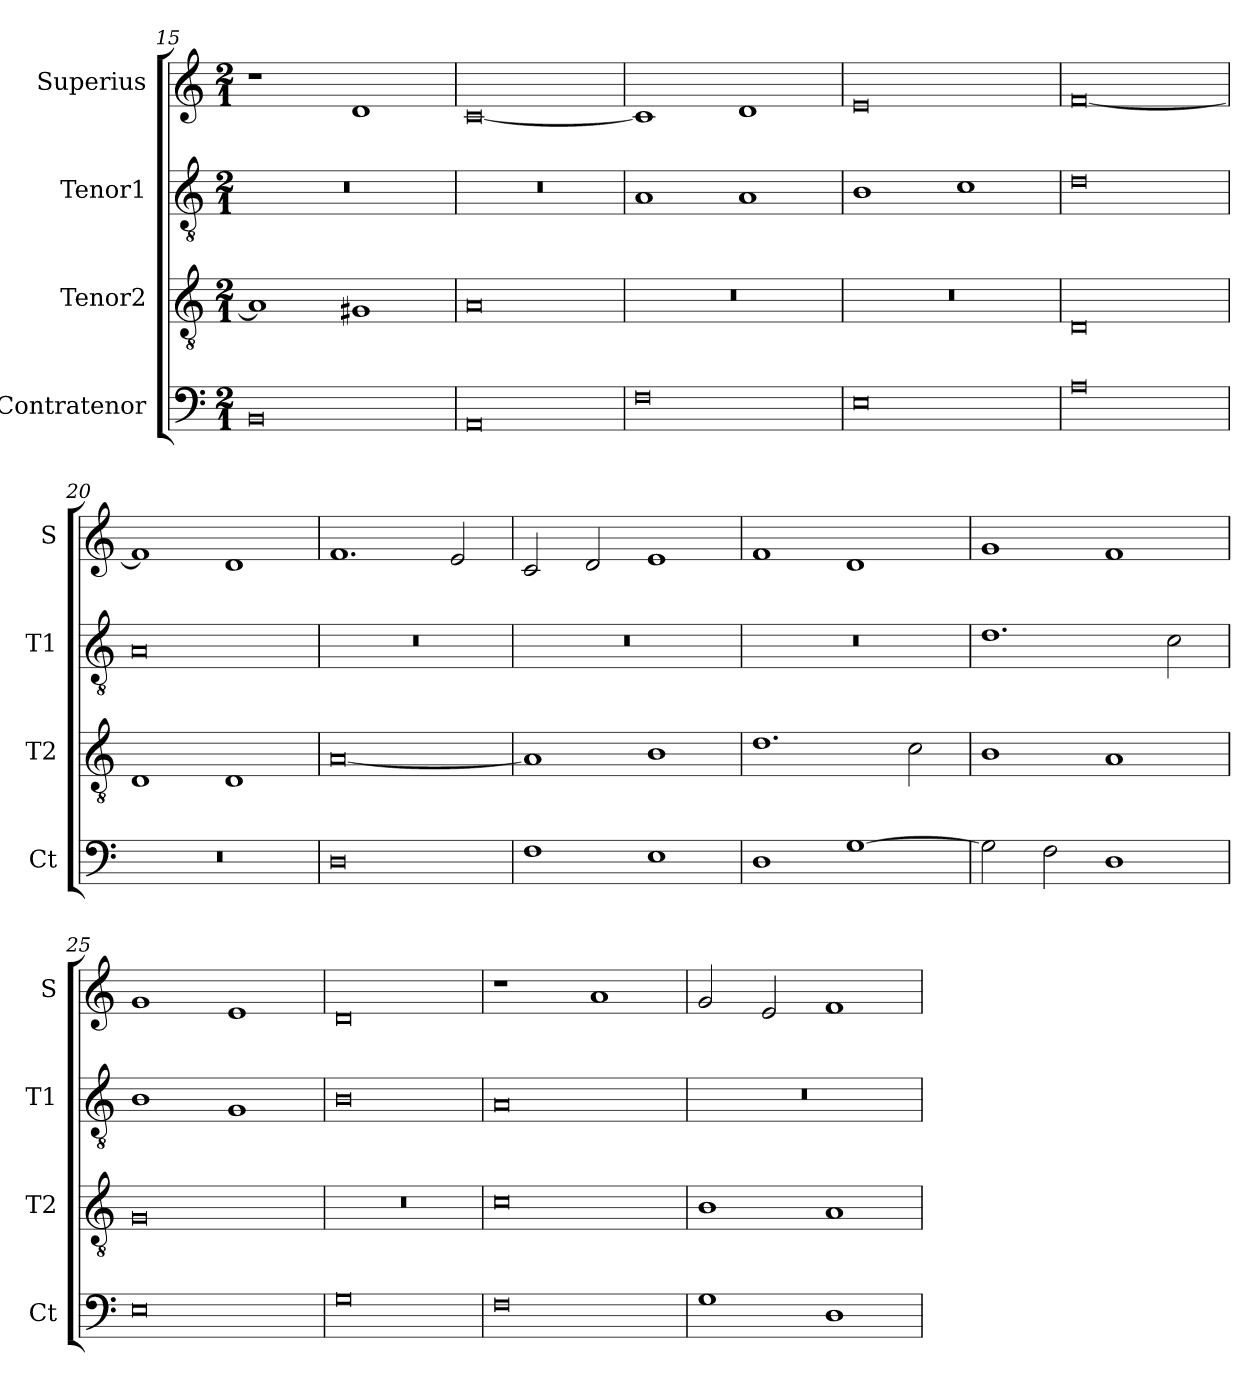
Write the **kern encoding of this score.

**kern	**kern	**kern	**kern
*part4	*part3	*part2	*part1
*staff4	*staff3	*staff2	*staff1
*I"Contratenor	*I"Tenor2	*I"Tenor1	*I"Superius
*I'Ct	*I'T2	*I'T1	*I'S
*clefF4	*clefGv2	*clefGv2	*clefG2
*k[]	*k[]	*k[]	*k[]
*M2/1	*M2/1	*M2/1	*M2/1
=15	=15	=15	=15
0BB	1A]	0r	1r
.	1G#X	.	1d
=16	=16	=16	=16
0AA	0A	0r	[0c
=17	=17	=17	=17
0F	0r	1A	1c]
.	.	1A	1d
=18	=18	=18	=18
0E	0r	1B	0e
.	.	1c	.
=19	=19	=19	=19
0A	0D	0d	[0f
=20	=20	=20	=20
0r	1D	0A	1f]
.	1D	.	1d
=21	=21	=21	=21
0D	[0A	0r	1.f
.	.	.	2e/
=22	=22	=22	=22
1F	1A]	0r	2c/
.	.	.	2d/
1E	1B	.	1e
=23	=23	=23	=23
1D	1.d	0r	1f
[1G	.	.	1d
.	2c\	.	.
=24	=24	=24	=24
2G\]	1B	1.d	1g
2F\	.	.	.
1D	1A	.	1f
.	.	2c\	.
=25	=25	=25	=25
0E	0G	1B	1g
.	.	1G	1e
=26	=26	=26	=26
0G	0r	0B	0d
=27	=27	=27	=27
0F	0c	0A	1r
.	.	.	1a
=28	=28	=28	=28
1G	1B	0r	2g/
.	.	.	2e/
1D	1A	.	1f
=	=	=	=
*-	*-	*-	*-
